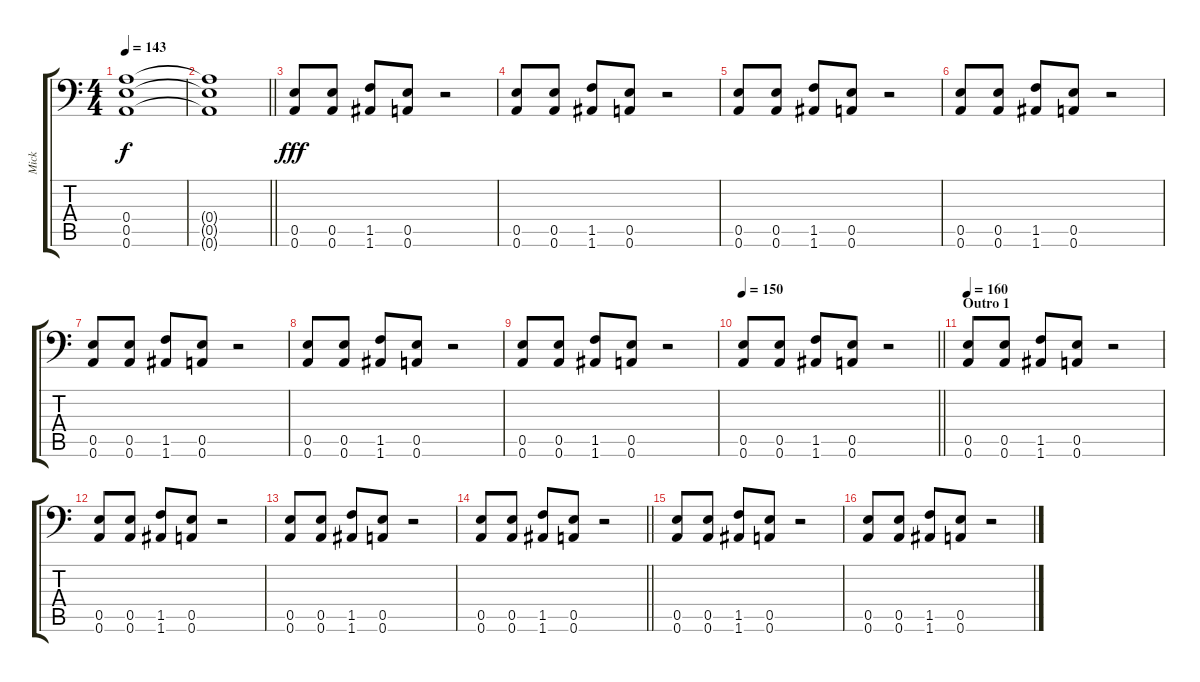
\track ("Mick" "Mick") {instrument distortionguitar}
\staff {score tabs}
\tuning (B3 G3 D3 A2 E2 A1) {hide}
\ts (4 4)
\tempo 143
\clef f4
\ks c
(0.4{t} 0.5{t} 0.6{t}).1{dy f} |
\barLineRight lightlight
(0.4{t} 0.5{t} 0.6{t}).1 |
\section ("" "")
(0.5 0.6).8{dy fff} (0.5 0.6).8 (1.5 1.6).8 (0.5 0.6).8 r.2 |
(0.5 0.6).8 (0.5 0.6).8 (1.5 1.6).8 (0.5 0.6).8 r.2 |
(0.5 0.6).8 (0.5 0.6).8 (1.5 1.6).8 (0.5 0.6).8 r.2 |
(0.5 0.6).8 (0.5 0.6).8 (1.5 1.6).8 (0.5 0.6).8 r.2 |
(0.5 0.6).8 (0.5 0.6).8 (1.5 1.6).8 (0.5 0.6).8 r.2 |
(0.5 0.6).8 (0.5 0.6).8 (1.5 1.6).8 (0.5 0.6).8 r.2 |
(0.5 0.6).8 (0.5 0.6).8 (1.5 1.6).8 (0.5 0.6).8 r.2 |
\tempo 150
\barLineRight lightlight
(0.5 0.6).8 (0.5 0.6).8 (1.5 1.6).8 (0.5 0.6).8 r.2 |
\section ("" "Outro 1")
\tempo 160
(0.5 0.6).8 (0.5 0.6).8 (1.5 1.6).8 (0.5 0.6).8 r.2 |
(0.5 0.6).8 (0.5 0.6).8 (1.5 1.6).8 (0.5 0.6).8 r.2 |
(0.5 0.6).8 (0.5 0.6).8 (1.5 1.6).8 (0.5 0.6).8 r.2 |
\barLineRight lightlight
(0.5 0.6).8 (0.5 0.6).8 (1.5 1.6).8 (0.5 0.6).8 r.2 |
(0.5 0.6).8 (0.5 0.6).8 (1.5 1.6).8 (0.5 0.6).8 r.2 |
(0.5 0.6).8 (0.5 0.6).8 (1.5 1.6).8 (0.5 0.6).8 r.2
